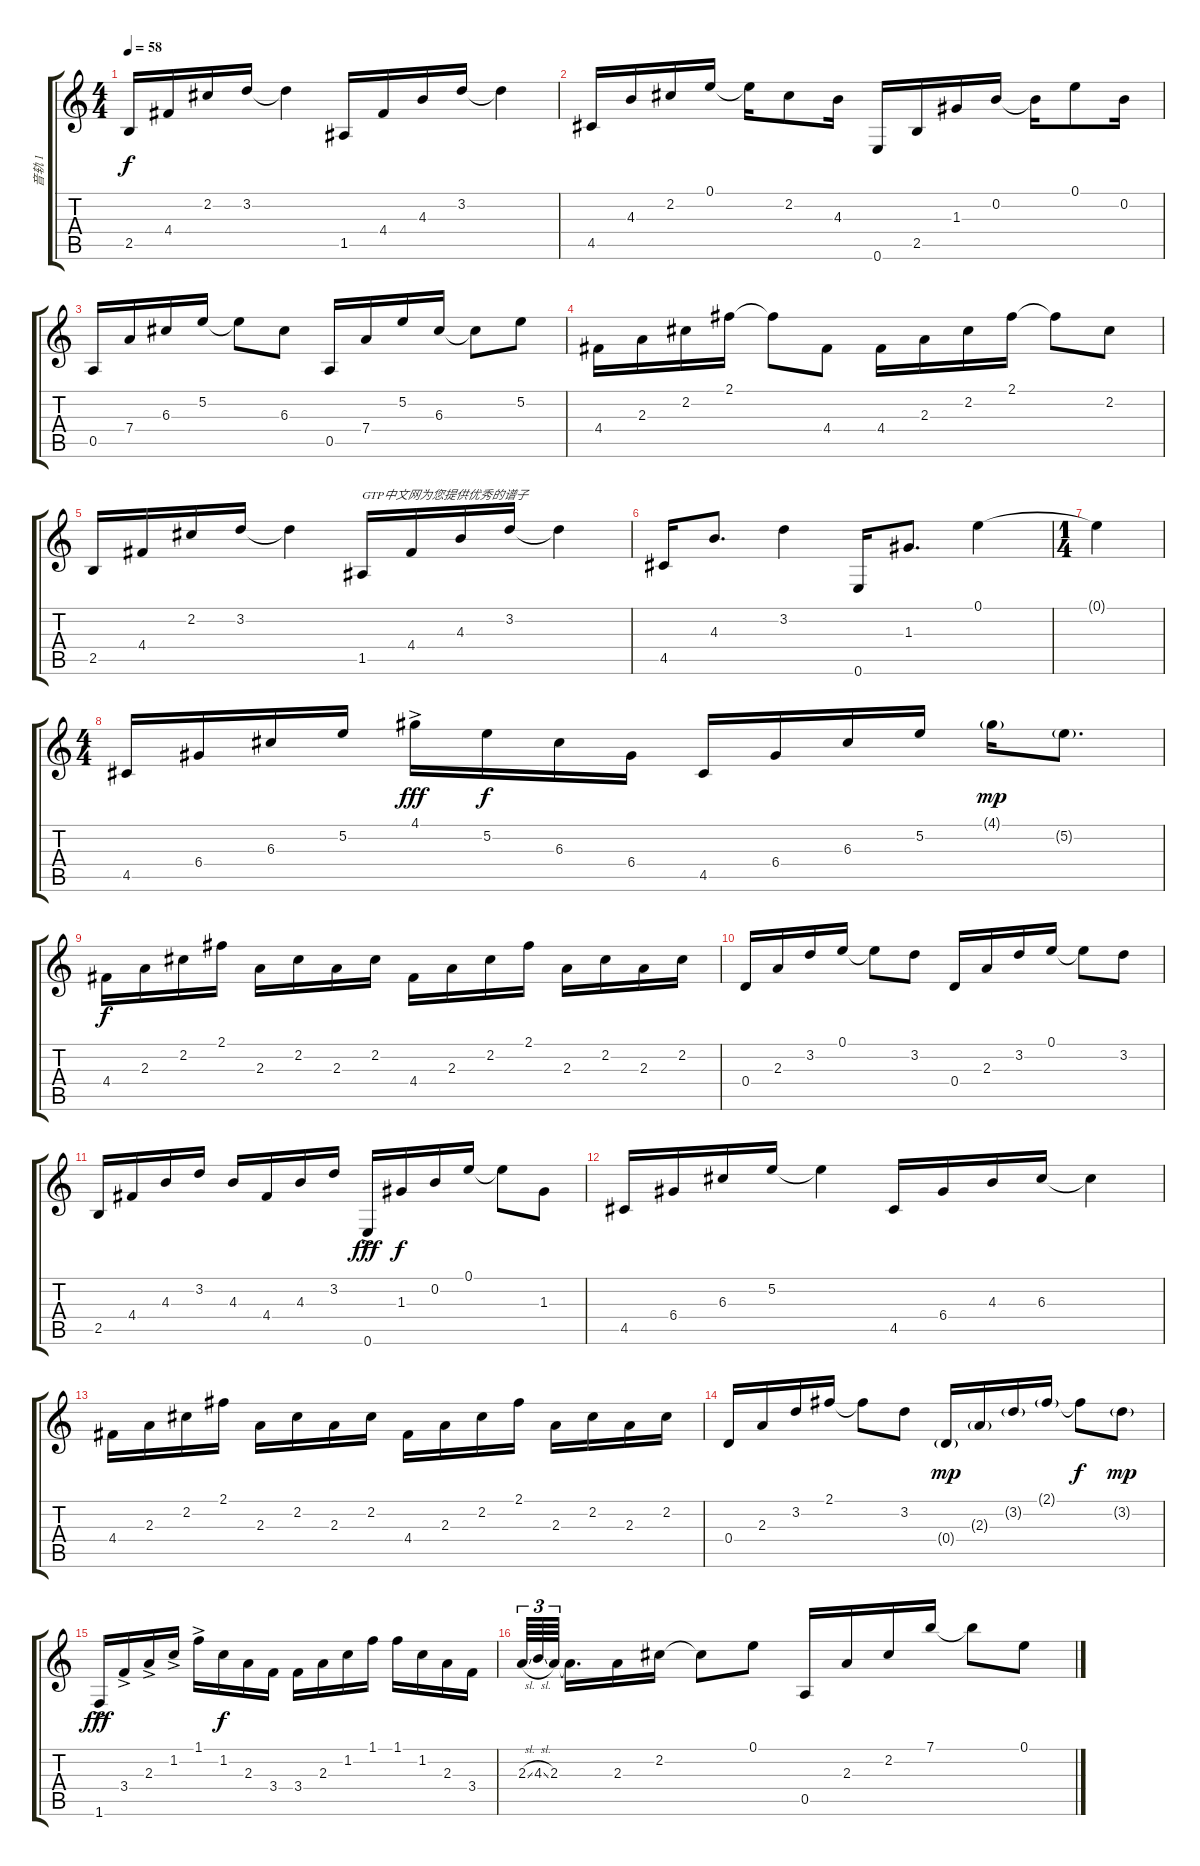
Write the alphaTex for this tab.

\track ("音轨 1" "音轨 1") {instrument acousticguitarnylon}
\staff {score tabs}
\tuning (E4 B3 G3 D3 A2 E2) {hide}
\ts (4 4)
\tempo 58
\clef g2
\ks c
2.5.16{dy f} 4.4.16 2.2.16 3.2.16 3.2{t}.4 1.5.16 4.4.16 4.3.16 3.2.16 3.2{t}.4 |
4.5.16 4.3.16 2.2.16 0.1.16 0.1{t}.16 2.2.8 4.3.16 0.6.16 2.5.16 1.3.16 0.2.16 0.2{t}.16 0.1.8 0.2.16 |
0.5.16 7.4.16 6.3.16 5.2.16 5.2{t}.8 6.3.8 0.5.16 7.4.16 5.2.16 6.3.16 6.3{t}.8 5.2.8 |
4.4.16 2.3.16 2.2.16 2.1.16 2.1{t}.8 4.4.8 4.4.16 2.3.16 2.2.16 2.1.16 2.1{t}.8 2.2.8 |
2.5.16 4.4.16 2.2.16 3.2.16 3.2{t}.4 1.5.16{txt "GTP中文网为您提供优秀的谱子"} 4.4.16 4.3.16 3.2.16 3.2{t}.4 |
4.5.16 4.3.8{d} 3.2.4 0.6.16 1.3.8{d} 0.1.4 |
\ts (1 4)
0.1{t}.4 |
\ts (4 4)
4.5.16 6.4.16 6.3.16 5.2.16 4.1{ac}.16{dy fff} 5.2.16{dy f} 6.3.16 6.4.16 4.5.16 6.4.16 6.3.16 5.2.16 4.1{g}.16{dy mp} 5.2{g}.8{d} |
4.4.16{dy f} 2.3.16 2.2.16 2.1.16 2.3.16 2.2.16 2.3.16 2.2.16 4.4.16 2.3.16 2.2.16 2.1.16 2.3.16 2.2.16 2.3.16 2.2.16 |
0.4.16 2.3.16 3.2.16 0.1.16 0.1{t}.8 3.2.8 0.4.16 2.3.16 3.2.16 0.1.16 0.1{t}.8 3.2.8 |
2.5.16 4.4.16 4.3.16 3.2.16 4.3.16 4.4.16 4.3.16 3.2.16 0.6{ac}.16{dy fff} 1.3.16{dy f} 0.2.16 0.1.16 0.1{t}.8 1.3.8 |
4.5.16 6.4.16 6.3.16 5.2.16 5.2{t}.4 4.5.16 6.4.16 4.3.16 6.3.16 6.3{t}.4 |
4.4.16 2.3.16 2.2.16 2.1.16 2.3.16 2.2.16 2.3.16 2.2.16 4.4.16 2.3.16 2.2.16 2.1.16 2.3.16 2.2.16 2.3.16 2.2.16 |
0.4.16 2.3.16 3.2.16 2.1.16 2.1{t}.8 3.2.8 0.4{g}.16{dy mp} 2.3{g}.16 3.2{g}.16 2.1{g}.16 2.1{t}.8{dy f} 3.2{g}.8{dy mp} |
1.6{ac}.16{dy fff} 3.4{ac}.16 2.3{ac}.16 1.2{ac}.16 1.1{ac}.16 1.2.16{dy f} 2.3.16 3.4.16 3.4.16 2.3.16 1.2.16 1.1.16 1.1.16 1.2.16 2.3.16 3.4.16 |
2.3{sl}.64{tu (3 2)} 4.3{sl}.64{tu (3 2)} 2.3.64{tu (3 2) beam splitsecondary} 2.3{t}.16{d} 2.3.16 2.2.16 2.2{t}.8 0.1.8 0.5.16 2.3.16 2.2.16 7.1.16 7.1{t}.8 0.1.8
